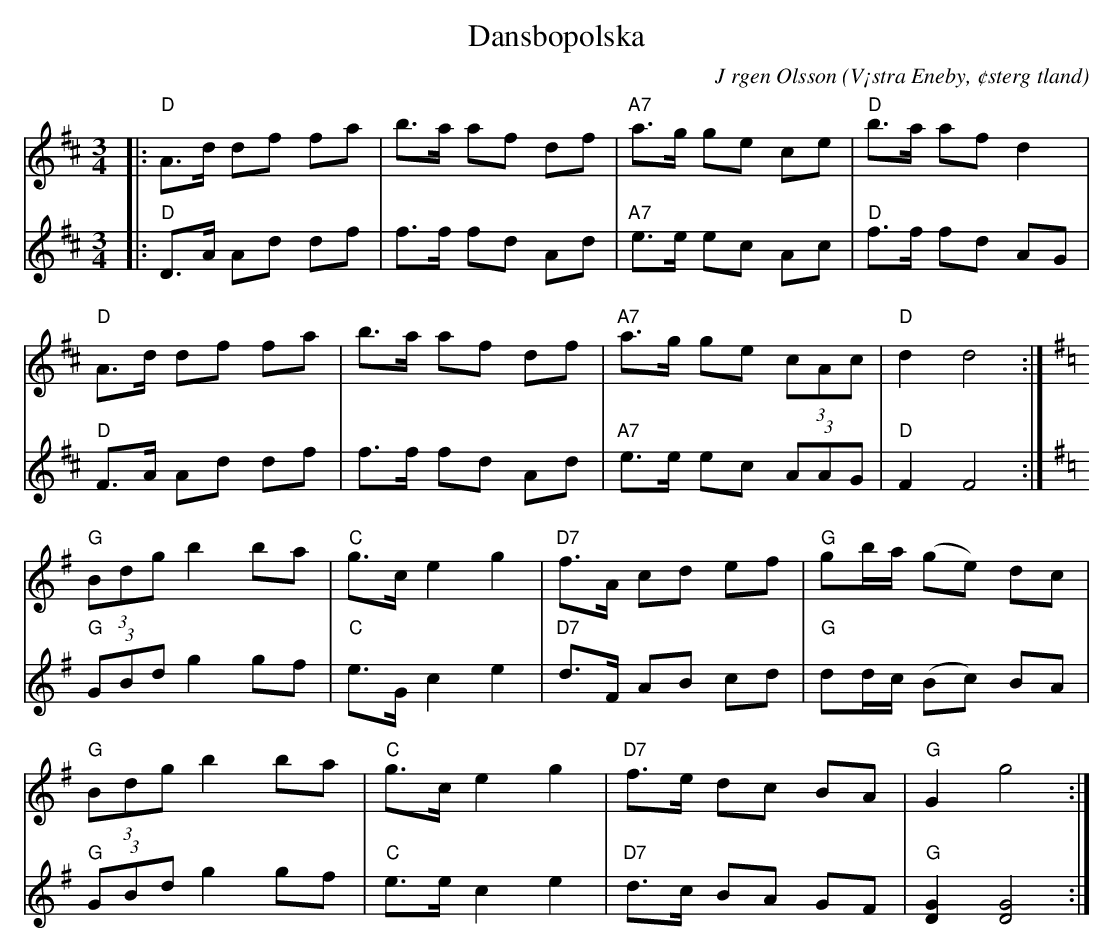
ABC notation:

X:1
T:Dansbopolska
C:J rgen Olsson
O:V¡stra Eneby, ¢sterg tland
M:3/4
L:1/8
K:D
V:1
|:"D"A>d df fa|b>a af df|"A7"a>g ge ce|"D"b>a af d2|
"D"A>d df fa|b>a af df|"A7"a>g ge (3cAc|"D"d2 d4:|
[K:G]"G"(3Bdg b2 ba|"C"g>c e2 g2|"D7"f>A cd ef|"G" gb/a/ (ge) dc|
"G"(3Bdg b2 ba|"C"g>c e2 g2|"D7"f>e dc BA|"G" G2 g4:|
V:2
|:"D"D>A Ad df|f>f fd Ad|"A7"e>e ec Ac|"D"f>f fd AG|
"D"F>A Ad df|f>f fd Ad|"A7"e>e ec (3AAG|"D"F2 F4:|
[K:G]"G"(3GBd g2 gf|"C"e>G c2 e2|"D7"d>F AB cd|"G" dd/c/ (Bc) BA|
"G"(3GBd g2 gf|"C"e>e c2 e2|"D7"d>c BA GF|"G" [DG]2 [DG]4:|
